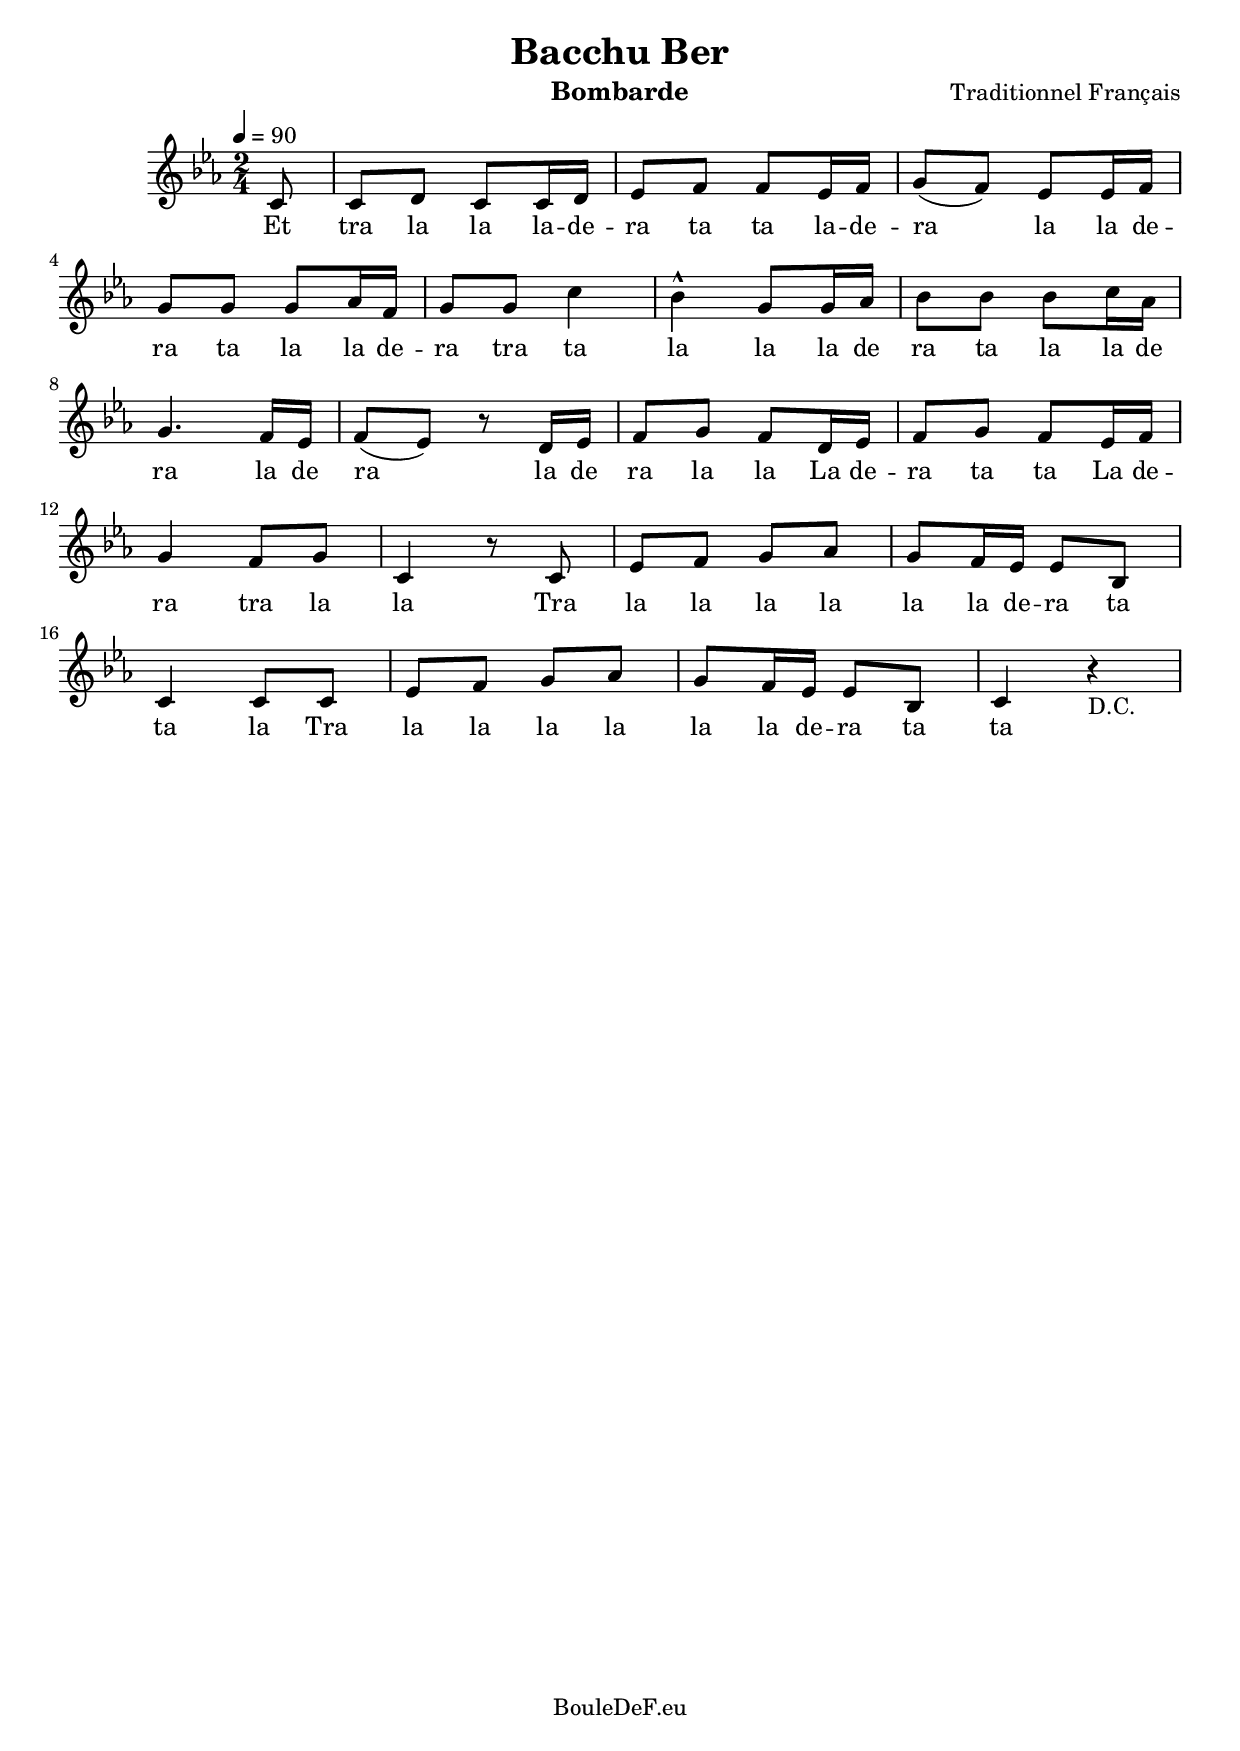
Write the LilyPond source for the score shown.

\version "2.16.0"
\include "italiano.ly"

\header {
	title = "Bacchu Ber"
	composer = "Traditionnel Français"
	instrument = "Bombarde"
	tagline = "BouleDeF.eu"
}

\score {
	\new Staff \relative si {
		\clef "treble"
		\key mib \major
		\time 2/4
		\tempo 4 = 90

		\partial 8 do8
		| do re do do16 re
		| mib8 fa fa mib16 fa
		| sol8( fa) mib mib16 fa \break
		| sol8 sol sol lab16 fa
		| sol8 sol do4
		| sib-^ sol8 sol16 lab
		| sib8 sib sib do16 lab \break
		| sol4. fa16 mib
		| fa8( mib) r re16 mib
		| fa8 sol fa re16 mib16
		| fa8 sol fa mib16 fa \break
		| sol4 fa8 sol
		| do,4 r8 do
		| mib fa sol lab
		| sol fa16 mib mib8 sib \break
		| do4 do8 do
		| mib fa sol lab
		| sol fa16 mib mib8 sib
		| do4 r_"D.C."
	}
	\addlyrics {
		Et
		| tra la la la -- de --
		| ra ta ta la -- de --
		| ra la la de --
		| ra ta la la de --
		| ra tra ta
		| la la la de
		| ra ta la la de
		| ra la de
		| ra la de
		| ra la la La de --
		| ra ta ta La de --
		| ra tra la
		| la Tra
		| la la la la
		| la la de -- ra ta
		| ta la Tra
		| la la la la
		| la la de -- ra ta
		| ta
	}
}
